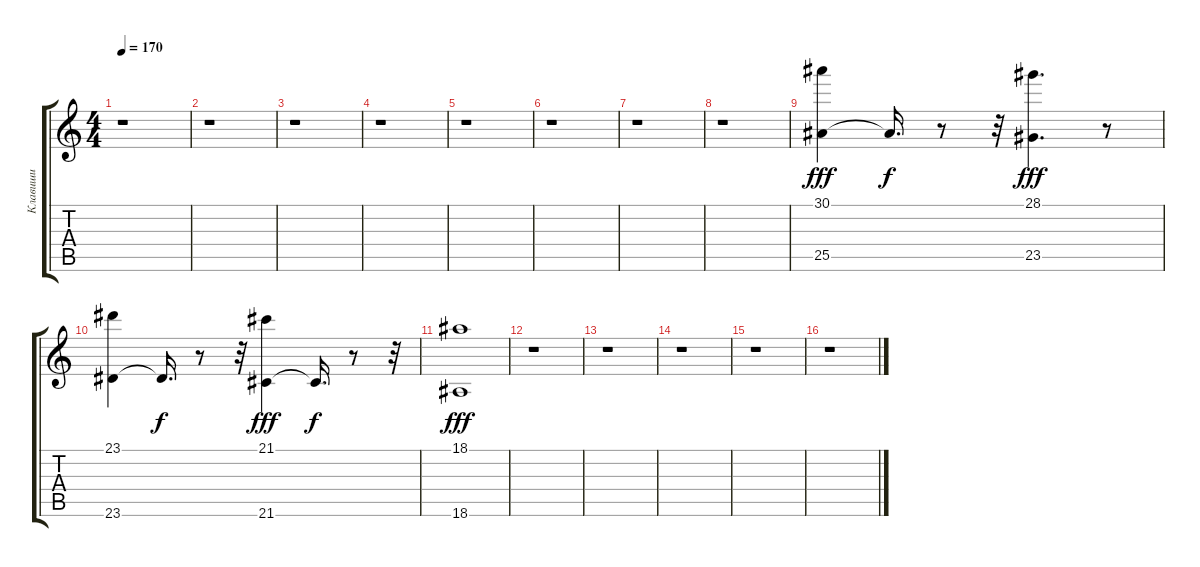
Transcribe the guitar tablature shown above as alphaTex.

\track ("Клавиши" "Клавиши") {instrument pad2warm}
\staff {score tabs}
\tuning (E4 B3 G3 D3 A2 E2) {hide}
\ts (4 4)
\tempo 170
\clef g2
\ks c
r.1{dy f} |
r.1 |
r.1 |
r.1 |
r.1 |
r.1 |
r.1 |
r.1 |
(30.1 25.5).4{dy fff} 25.5{t}.16{d dy f} r.8 r.32 (28.1 23.5).4{d dy fff} r.8 |
(23.1 23.6).4 23.6{t}.16{d dy f} r.8 r.32 (21.1 21.6).4{dy fff} 21.6{t}.16{d dy f} r.8 r.32 |
(18.1 18.6).1{dy fff} |
r.1 |
r.1 |
r.1 |
r.1 |
r.1
